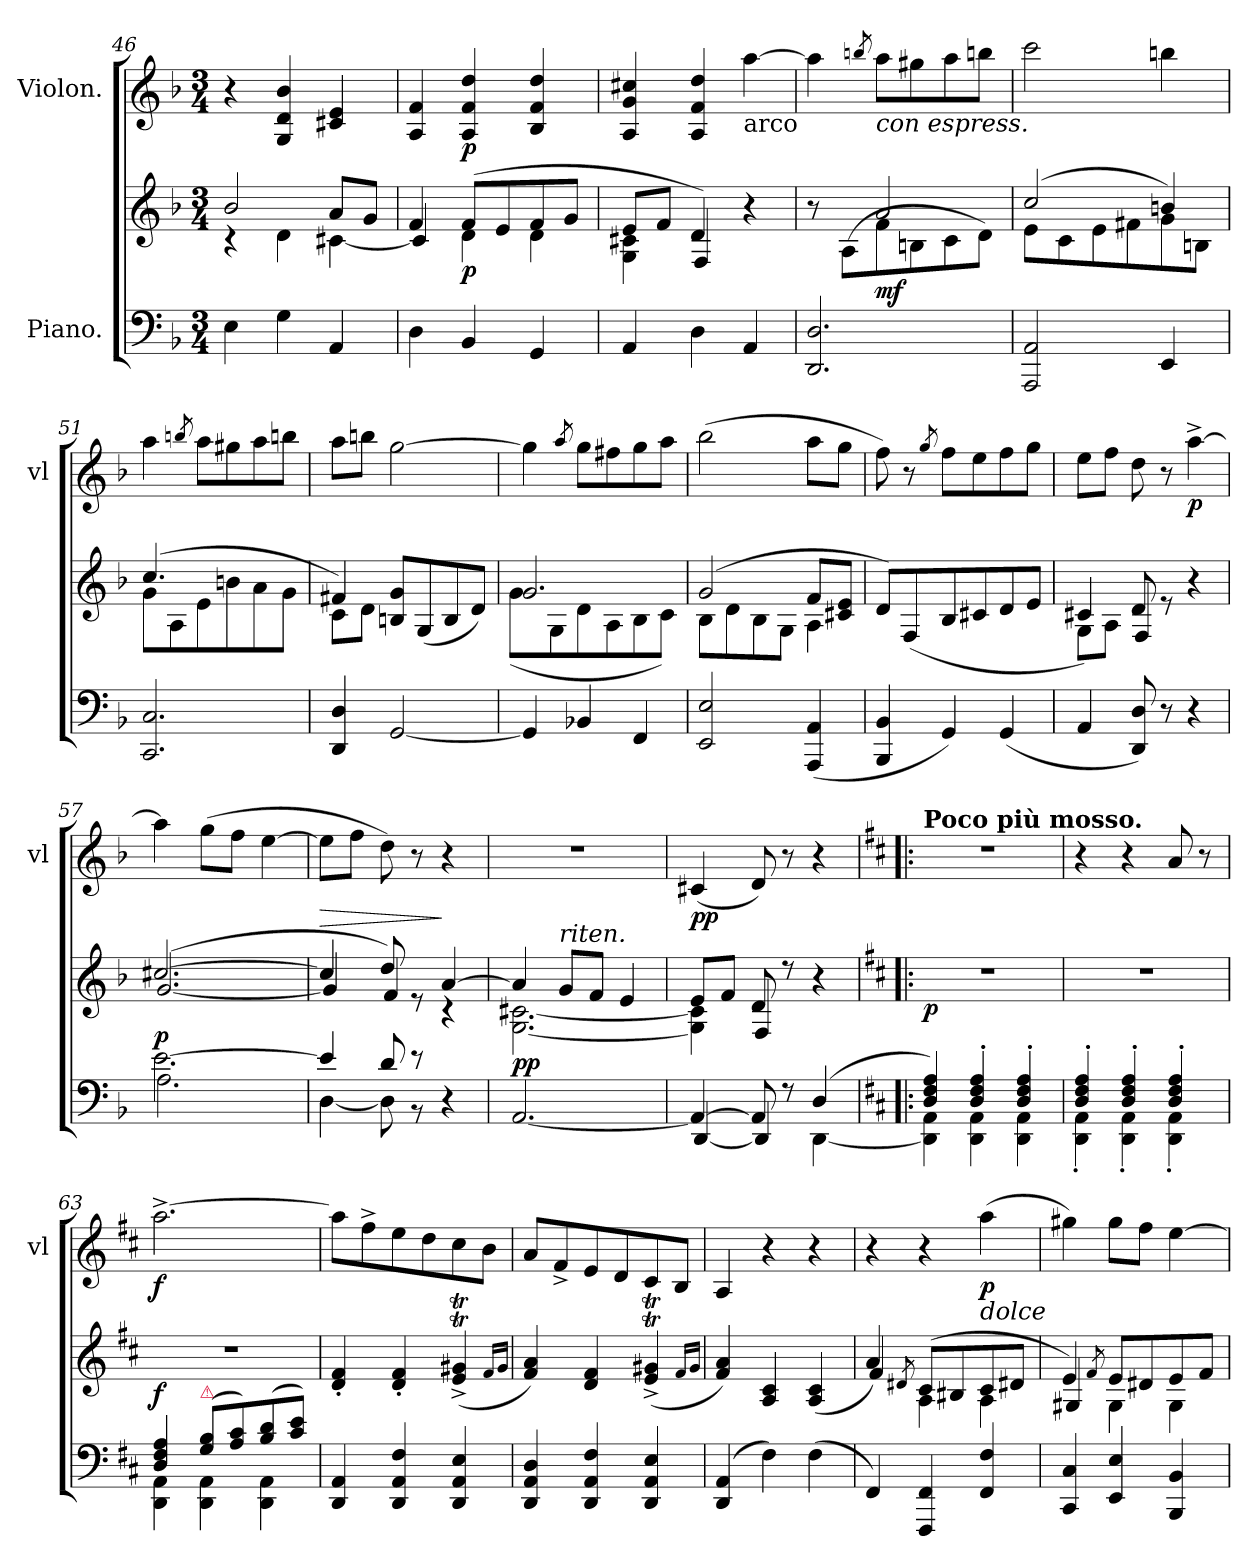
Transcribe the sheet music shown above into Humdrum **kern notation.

**kern	**kern	**dynam	**kern	**dynam
*part2	*part2	*part2	*part1	*part1
*staff3	*staff2	*staff2/3	*staff1	*staff1
*I"Piano.	*	*	*I"Violon.	*
*	*	*	*I'vl	*
*clefF4	*clefG2	*	*clefG2	*
*k[b-]	*k[b-]	*	*k[b-]	*
*d:	*d:	*	*d:	*
*M3/4	*M3/4	*	*M3/4	*
=46	=46	=46	=46	=46
*	*^	*	*	*
4E\	2b-/	4r	.	4r	.
4G\	.	4d\	.	4G!/ 4d!/ 4b-!/	.
4AA/	8a/L	[4c#X\	.	4c#X!/ 4e!/	.
.	8g/J	.	.	.	.
=47	=47	=47	=47	=47	=47
4D\	4f/	4c#/]	.	4A!/ 4f!/	.
4BB-/	(8f/L	4d\	p	4A!/ 4f!/ 4dd!/	p
.	8e/	.	.	.	.
4GG/	8f/	4d\	.	4B-!/ 4f!/ 4dd!/	.
.	8g/J	.	.	.	.
=48	=48	=48	=48	=48	=48
4AA/	8e/L	4G\ 4c#X\	.	4A!/ 4g!/ 4cc#X!/	.
.	8f/J	.	.	.	.
4D\	4d/)	4F/	.	4A!/ 4f!/ 4dd!/	.
!	!	!	!	!LO:TX:b:t=arco	!
4AA/	4r	4ryy	.	[4aa!\	.
=49	=49	=49	=49	=49	=49
2.DD/ 2.D/	4ryy	8r	.	4aa!\]	.
.	.	(<8A\L	.	.	.
.	.	.	.	8qbbn!/	.
!	!	!	!	!LO:TX:b:i:t=con espress.	!
.	2a/	8f\	mf	8aa!\L	.
.	.	8Bn\	.	8gg#X!\	.
.	.	8c\	.	8aa!\	.
.	.	8d\J)	.	8bbn!\J	.
=50	=50	=50	=50	=50	=50
2AAA/ 2AA/	(2cc/	8e\L	.	2ccc!\	.
.	.	8c\	.	.	.
.	.	8e\	.	.	.
.	.	8f#X\	.	.	.
4EE/	4bn/)	8g\	.	4bbn!\	.
.	.	8Bn\J	.	.	.
=51	=51	=51	=51	=51	=51
2.CC/ 2.C/	(4.cc/	8g\L	.	4aa!\	.
.	.	8A\	.	.	.
.	.	.	.	8qbbn!/	.
.	.	8e\	.	8aa!\L	.
.	8ryy	8bn\	.	8gg#X!\	.
.	4ryy	8a\	.	8aa!\	.
.	.	8g\J	.	8bbn!\J	.
=52	=52	=52	=52	=52	=52
4DD/ 4D/	4f#X/)	8c\L	.	8aa!\L	.
.	.	8d\J	.	8bbn!\J	.
[2GG/	8Bn/ 8g/L	4ryy	.	[2gg!\	.
.	(8G/	.	.	.	.
.	8B/	4ryy	.	.	.
.	8d/J)	.	.	.	.
=53	=53	=53	=53	=53	=53
4GG/]	2.g/	(8g\L	.	4gg!\]	.
.	.	8G\	.	.	.
.	.	.	.	8qaa!/	.
4BB-X/	.	8d\	.	8gg!\L	.
.	.	8A\	.	8ff#X!\	.
4FF/	.	8B-\	.	8gg!\	.
.	.	8c\J)	.	8aa!\J	.
=54	=54	=54	=54	=54	=54
2EE/ 2E/	(2g/	8B-\L	.	(2bb-!\	.
.	.	8d\	.	.	.
.	.	8B-\	.	.	.
.	.	8G\J	.	.	.
(4AAA/ 4AA/	8f/L	4A\	.	8aa!\L	.
.	8c#X/ 8e/J	.	.	8gg!\J	.
*	*v	*v	*	*	*
=55	=55	=55	=55	=55
4BBB-/ 4BB-/	8d/L)	.	8ff!\)	.
.	(8F/	.	8r	.
.	.	.	8qgg!/	.
4GG/)	8B-/	.	8ff!\L	.
.	8c#X/	.	8ee!\	.
(4GG/	8d/	.	8ff!\	.
.	8e/J	.	8gg!\J	.
=56	=56	=56	=56	=56
*	*^	*	*	*
4AA/	4c#X/)	8G\L	.	8ee!\L	.
.	.	8A\J	.	8ff!\J	.
8DD/ 8D/)	8d/	4F/	.	8dd!\	.
8r	8re	.	.	8r	.
4r	4r	4rgyy	.	[4aa^!\	p
=57	=57	=57	=57	=57	=57
*^	*	*	*	*	*
[2.e\	2.A\	([2.cc#X/	[2.g/	p	4aa!\]	.
.	.	.	.	.	(8gg!\L	.
.	.	.	.	.	8ff!\J	.
.	.	.	.	.	[4ee!\	.
=58	=58	=58	=58	=58	=58	=58
!	!	!	!	!	!	!LO:HP:b
4e/]	[4D\	4cc#/]	4g/]	.	8ee!\L]	>
.	.	.	.	.	8ff!\J	.
8d/	8D\]	8dd/)	4f/	.	8dd!\)	.
8r	8r	8re	.	.	8r	.
4r	4ryy	[4a/	4r	.	4r	]
*v	*v	*	*	*	*	*
=59	=59	=59	=59	=59	=59
[2.AA/	4a/]	[2.G\ [2.c#X\	pp	2.r	.
!	!LO:TX:a:i:t=riten.	!	!	!	!
.	8g/L	.	.	.	.
.	8f/J	.	.	.	.
.	4e/	.	.	.	.
=60	=60	=60	=60	=60	=60
*^	*	*	*	*	*
4AA/_	[4DD/	8e/L	4G]\ 4c#]\	.	(4c#X!/	pp
.	.	8f/J	.	.	.	.
8AA/]	4DD/]	8d/	4F/	.	8d!/)	.
8r	.	8r	.	.	8r	.
(4D/	[4DD\	4r	4ryy	.	4r	.
*	*	*v	*v	*	*	*
=61!|:	=61!|:	=61!|:	=61!|:	=61!|:	=61!|:
*k[f#c#]	*	*k[f#c#]	*	*k[f#c#]	*
*	*	*^	*	*	*
!	!	!	!	!	!LO:TX:a:B:t=Poco più mosso.	!
!	!	!	!	!LO:DY:b	!	!
*	*	*v	*v	*	*	*
4D/ 4F#/ 4A/)	4DD]\ 4AA\	2.r	p	2.r	.
4D'/ 4F#'/ 4A'/	4DD\ 4AA\	.	.	.	.
4D'/ 4F#'/ 4A'/	4DD\ 4AA\	.	.	.	.
=62	=62	=62	=62	=62	=62
4D'/ 4F#'/ 4A'/	4DD'\ 4AA'\	2.r	.	4r	.
4D'/ 4F#'/ 4A'/	4DD'\ 4AA'\	.	.	4r	.
4D'/ 4F#'/ 4A'/	4DD'\ 4AA'\	.	.	8a!/	.
.	.	.	.	8r	.
=63	=63	=63	=63	=63	=63
!	!	!	!LO:DY:b	!	!
4D/ 4F#/ 4A/	4DD\ 4AA\	2.r	f	[2.aa^!\	f
!LO:TX:a:color=crimson:t=⚠	!	!	!	!	!
(8G/ 8B/L	4DD\ 4AA\	.	.	.	.
8A/ 8c#/)	.	.	.	.	.
(>8B\ 8d\	4DD\ 4AA\	.	.	.	.
8c#\ 8e\J)	.	.	.	.	.
*v	*v	*	*	*	*
=64	=64	=64	=64	=64
4DD/ 4AA/	4d'/ 4f#'/	.	8aa!\L]	.
.	.	.	8ff#^!\	.
4DD/ 4AA/ 4F#/	4d'/ 4f#'/	.	8ee!\	.
.	.	.	8dd!\	.
4DD/ 4AA/ 4E/	(4eT^/ 4g#XT^/	.	8cc#!\	.
.	.	.	8b!\J	.
.	16qqf#/LL	.	.	.
.	16qqg#/JJ	.	.	.
=65	=65	=65	=65	=65
4DD/ 4AA/ 4D/	4f#/ 4a/)	.	8a!/L	.
.	.	.	8f#^!/	.
4DD/ 4AA/ 4F#/	4d/ 4f#/	.	8e!/	.
.	.	.	8d!/	.
4DD/ 4AA/ 4E/	(4eT^/ 4g#XT^/	.	8c#!/	.
.	.	.	8B!/J	.
.	16qqf#/LL	.	.	.
.	16qqg#/JJ	.	.	.
=66	=66	=66	=66	=66
(4DD/ 4AA/	4f#/ 4a/)	.	4A!/	.
4F#\)	4A/ 4c#/	.	4r	.
(4F#\	(4A/ 4c#/	.	4r	.
=67	=67	=67	=67	=67
*	*^	*	*	*
4FF#/)	4a/)	4f#/	.	4r	.
.	8qd#X/	.	.	.	.
4FFF#/ 4FF#/	(8c#/L	4A\	.	4r	.
.	8B#X/	.	.	.	.
!	!	!	!	!LO:TX:b:i:t=dolce	!
4FF#/ 4F#/	8c#/	4A\	.	(4aa!\	p
.	8d#X/J	.	.	.	.
=68	=68	=68	=68	=68	=68
4CC#/ 4C#/	4e/)	4G#X/	.	4gg#X!\)	.
.	8qf#/	.	.	.	.
4EE/ 4E/	8e/L	4G#\	.	8gg#!\L	.
.	8d#X/	.	.	8ff#!\J	.
4BBB/ 4BB/	8e/	4G#\	.	[4ee!\	.
.	8f#/J	.	.	.	.
*	*v	*v	*	*	*
=	=	=	=	=
*-	*-	*-	*-	*-
